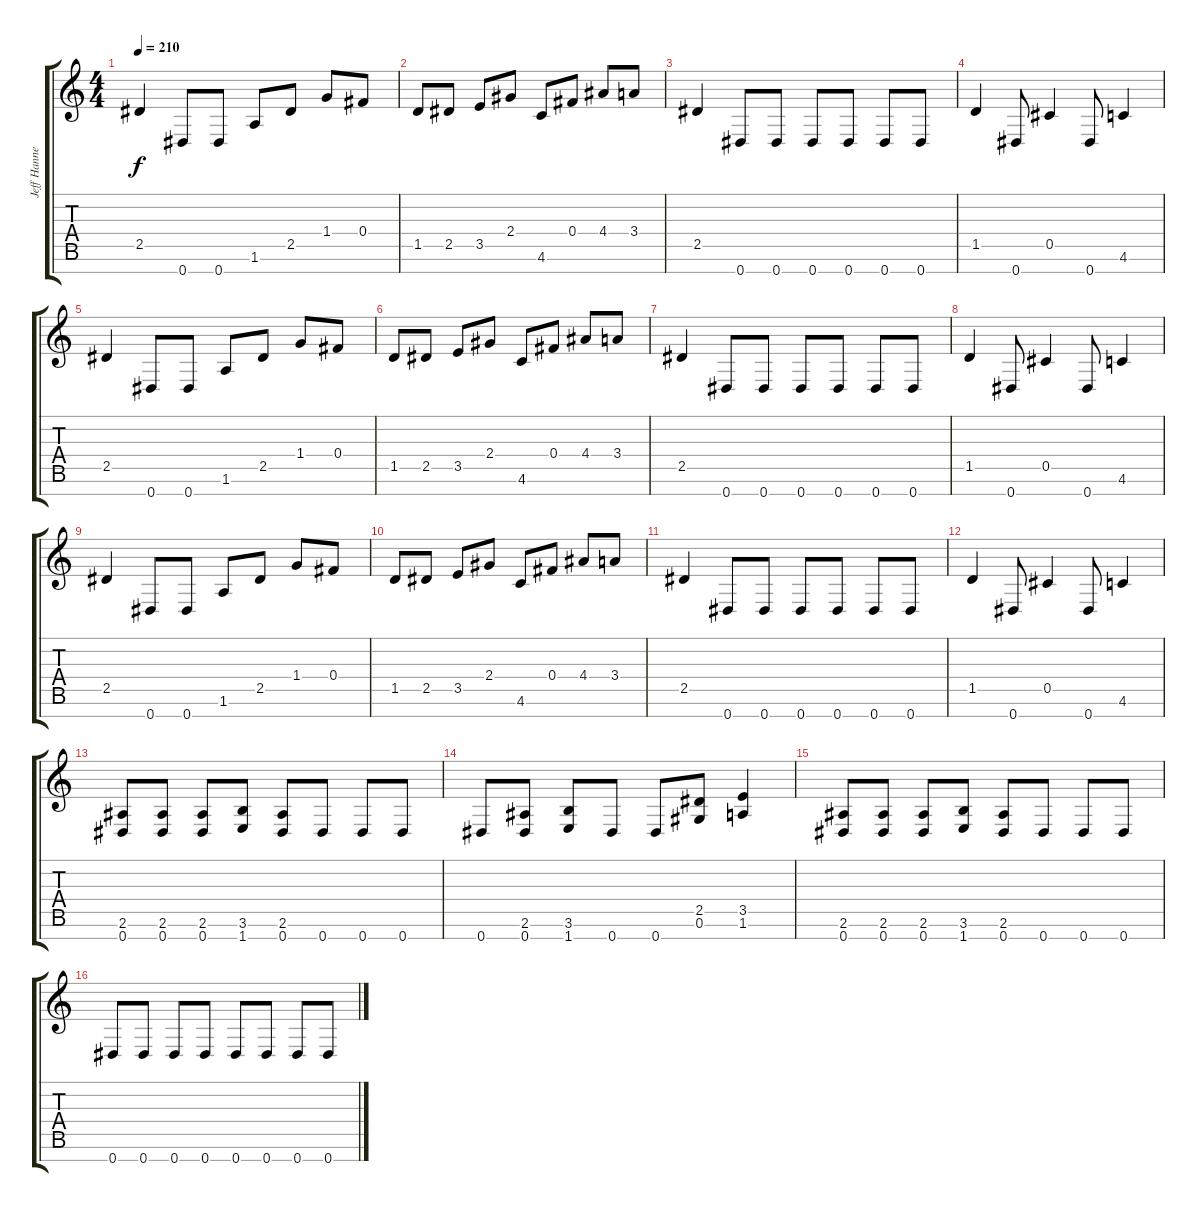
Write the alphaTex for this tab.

\track ("Jeff Hannemann" "Jeff Hanne") {instrument overdrivenguitar}
\staff {score tabs}
\tuning (Ab4 Eb4 B3 Gb3 Db3 Ab2 Eb2) {hide}
\ts (4 4)
\tempo 210
\clef g2
\ks c
2.5.4{dy f} 0.7.8 0.7.8 1.6.8 2.5.8 1.4.8 0.4.8 |
1.5.8 2.5.8 3.5.8 2.4.8 4.6.8 0.4.8 4.4.8 3.4.8 |
2.5.4 0.7.8 0.7.8 0.7.8 0.7.8 0.7.8 0.7.8 |
1.5.4 0.7.8 0.5.4 0.7.8 4.6.4 |
2.5.4 0.7.8 0.7.8 1.6.8 2.5.8 1.4.8 0.4.8 |
1.5.8 2.5.8 3.5.8 2.4.8 4.6.8 0.4.8 4.4.8 3.4.8 |
2.5.4 0.7.8 0.7.8 0.7.8 0.7.8 0.7.8 0.7.8 |
1.5.4 0.7.8 0.5.4 0.7.8 4.6.4 |
2.5.4 0.7.8 0.7.8 1.6.8 2.5.8 1.4.8 0.4.8 |
1.5.8 2.5.8 3.5.8 2.4.8 4.6.8 0.4.8 4.4.8 3.4.8 |
2.5.4 0.7.8 0.7.8 0.7.8 0.7.8 0.7.8 0.7.8 |
1.5.4 0.7.8 0.5.4 0.7.8 4.6.4 |
(2.6 0.7).8 (2.6 0.7).8 (2.6 0.7).8 (3.6 1.7).8 (2.6 0.7).8 0.7.8 0.7.8 0.7.8 |
0.7.8 (2.6 0.7).8 (3.6 1.7).8 0.7.8 0.7.8 (2.5 0.6).8 (3.5 1.6).4 |
(2.6 0.7).8 (2.6 0.7).8 (2.6 0.7).8 (3.6 1.7).8 (2.6 0.7).8 0.7.8 0.7.8 0.7.8 |
0.7.8 0.7.8 0.7.8 0.7.8 0.7.8 0.7.8 0.7.8 0.7.8
